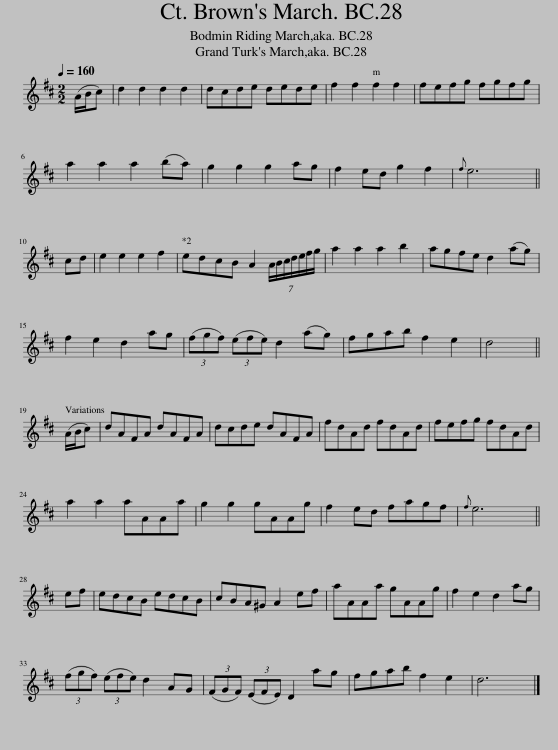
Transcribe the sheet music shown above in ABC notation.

X:1
L:1/8
Q:1/4=160
M:2/2
I:linebreak $
K:D
V:1 treble
V:1
 (A/B/c) | d2 d2 d2 d2 | dcde dede | f2 f2 f2 f2 | fefg fgfg |$ %5
 a2 a2 a2 (ba) | g2 g2 g2 ag | f2 ed g2 f2 |{f} e6 ||$ cd | %10
 e2 e2 e2 f2 | edcB A2 (7:2:7A/B/c/d/e/f/g/ | a2 a2 a2 b2 | agfe d2 (ag) |$ f2 e2 d2 ag | %15
 (3(fgf) (3(efe) d2 (ag) | fgab f2 e2 | d4 ||$ (A/B/c) | dAFA dAFA | %20
 dcde dAFA | fdAd fdAd | fefg fdAd |$ a2 a2 aAAa | g2 g2 gAAg | %25
 f2 ed fagf |{f} e6 ||$ ef | edcB edcB | cBA^G A2 ef | %30
 aAAa gAAg | f2 e2 d2 ag |$ (3(fgf) (3(efe) d2 AG | (3(FGF) (3(EFE) D2 ag | fgab f2 e2 | %35
 d6 |] %36
